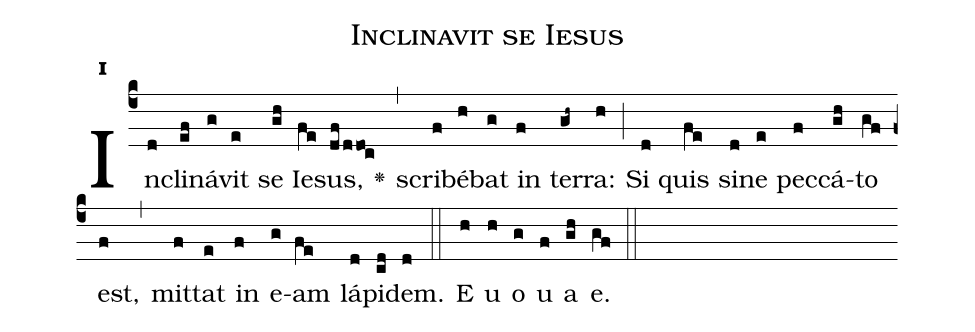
name:Inclinavit se Iesus;
office-part:Antiphona;
mode:1;
%%
initial-style: 1;
name: Inclinavit se Iesus
book: Antiphonae & Responsoria/Tomus II, p. 92;
occasion: Hebdomada V Quadragesimae Feria II;
office-part: Laudes Ant E;
user-notes: ;
commentary: ;
annotation: 1f;
centering-scheme: english;
fontsize: 12;
font: OFLSortsMillGoudy;
height: 11;
width: 4.5;
%%
(c4)In(d)cli(ef)ná(g)vit(e) se(gh) Ie(fe)sus,(df/ddoc) <v>\greheightstar</v>(,) scri(f)bé(h)bat(g) in(f) ter(gh~)ra:(h) (;) Si(d) quis(fe) si(d)ne(e) pec(f)cá(gh)to(gf) est,(f) (,) mit(f)tat(e) in(f) e(g)am(fe) lá(d)pi(cd)dem.(d) (::)
E(h) u(h) o(g) u(f) a(gh) e.(gf) (::)
